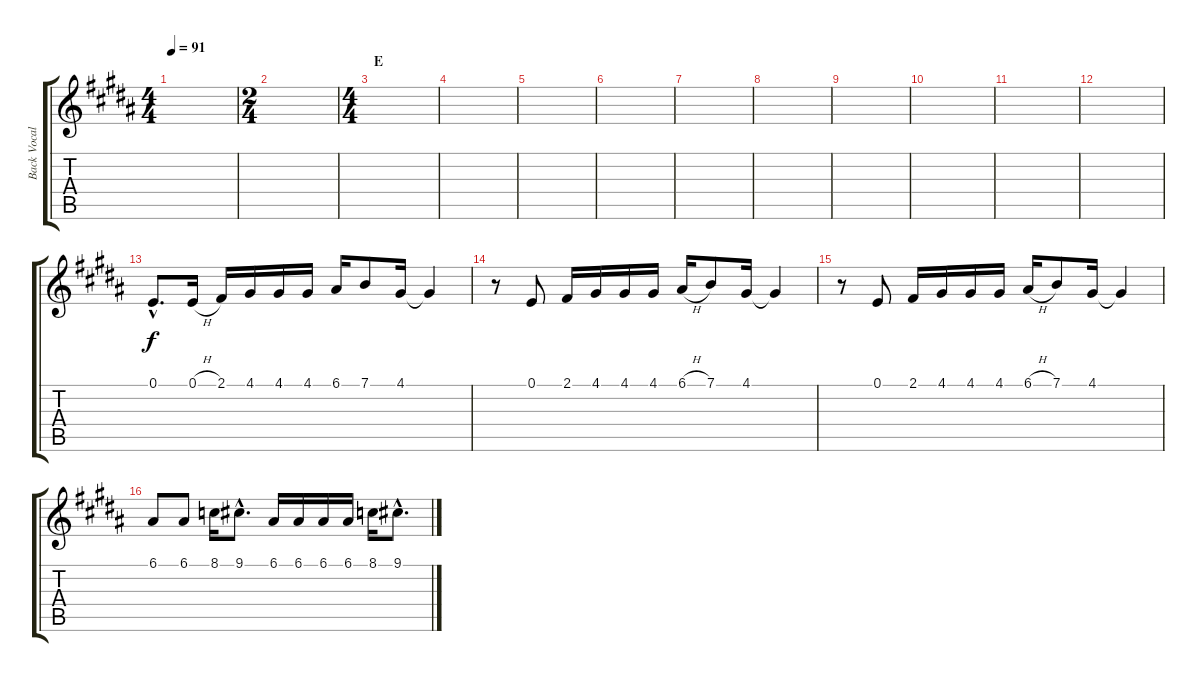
\track ("Back Vocals" "Back Vocal") {instrument violin}
\staff {score tabs}
\tuning (E4 B3 G3 D3 A2 E2) {hide}
\ts (4 4)
\tempo 91
\clef g2
\ks b
|
\ts (2 4)
|
\ts (4 4)
\section ("" "E")
|
|
|
|
|
|
|
|
|
|
0.1{hac}.8{d} 0.1{h}.16 2.1.16 4.1.16 4.1.16 4.1.16 6.1.16 7.1.8 4.1.16 4.1{t}.4 |
r.8 0.1.8 2.1.16 4.1.16 4.1.16 4.1.16 6.1{h}.16 7.1.8 4.1.16 4.1{t}.4 |
r.8 0.1.8 2.1.16 4.1.16 4.1.16 4.1.16 6.1{h}.16 7.1.8 4.1.16 4.1{t}.4 |
6.1.8 6.1.8 8.1.16 9.1{hac}.8{d} 6.1.16 6.1.16 6.1.16 6.1.16 8.1.16 9.1{hac}.8{d}
